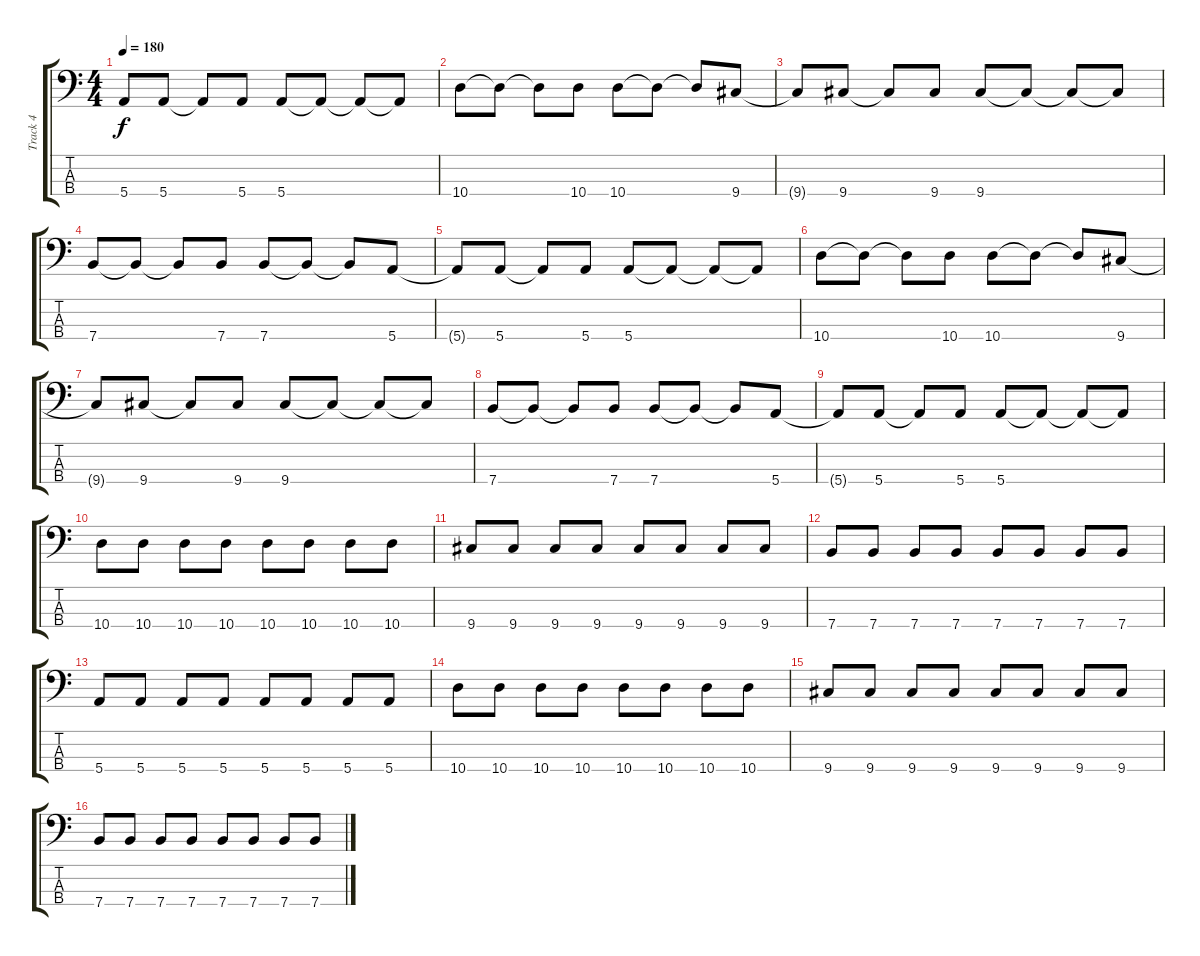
\track ("Track 4" "Track 4") {instrument electricbasspick}
\staff {score tabs}
\tuning (G2 D2 A1 E1) {hide}
\ts (4 4)
\tempo 180
\clef f4
\ks c
5.4{t}.8{dy f} 5.4.8 5.4{t}.8 5.4.8 5.4.8 5.4{t}.8 5.4{t}.8 5.4{t}.8 |
10.4.8 10.4{t}.8 10.4{t}.8 10.4.8 10.4.8 10.4{t}.8 10.4{t}.8 9.4.8 |
9.4{t}.8 9.4.8 9.4{t}.8 9.4.8 9.4.8 9.4{t}.8 9.4{t}.8 9.4{t}.8 |
7.4.8 7.4{t}.8 7.4{t}.8 7.4.8 7.4.8 7.4{t}.8 7.4{t}.8 5.4.8 |
5.4{t}.8 5.4.8 5.4{t}.8 5.4.8 5.4.8 5.4{t}.8 5.4{t}.8 5.4{t}.8 |
10.4.8 10.4{t}.8 10.4{t}.8 10.4.8 10.4.8 10.4{t}.8 10.4{t}.8 9.4.8 |
9.4{t}.8 9.4.8 9.4{t}.8 9.4.8 9.4.8 9.4{t}.8 9.4{t}.8 9.4{t}.8 |
7.4.8 7.4{t}.8 7.4{t}.8 7.4.8 7.4.8 7.4{t}.8 7.4{t}.8 5.4.8 |
5.4{t}.8 5.4.8 5.4{t}.8 5.4.8 5.4.8 5.4{t}.8 5.4{t}.8 5.4{t}.8 |
10.4.8 10.4.8 10.4.8 10.4.8 10.4.8 10.4.8 10.4.8 10.4.8 |
9.4.8 9.4.8 9.4.8 9.4.8 9.4.8 9.4.8 9.4.8 9.4.8 |
7.4.8 7.4.8 7.4.8 7.4.8 7.4.8 7.4.8 7.4.8 7.4.8 |
5.4.8 5.4.8 5.4.8 5.4.8 5.4.8 5.4.8 5.4.8 5.4.8 |
10.4.8 10.4.8 10.4.8 10.4.8 10.4.8 10.4.8 10.4.8 10.4.8 |
9.4.8 9.4.8 9.4.8 9.4.8 9.4.8 9.4.8 9.4.8 9.4.8 |
7.4.8 7.4.8 7.4.8 7.4.8 7.4.8 7.4.8 7.4.8 7.4.8
